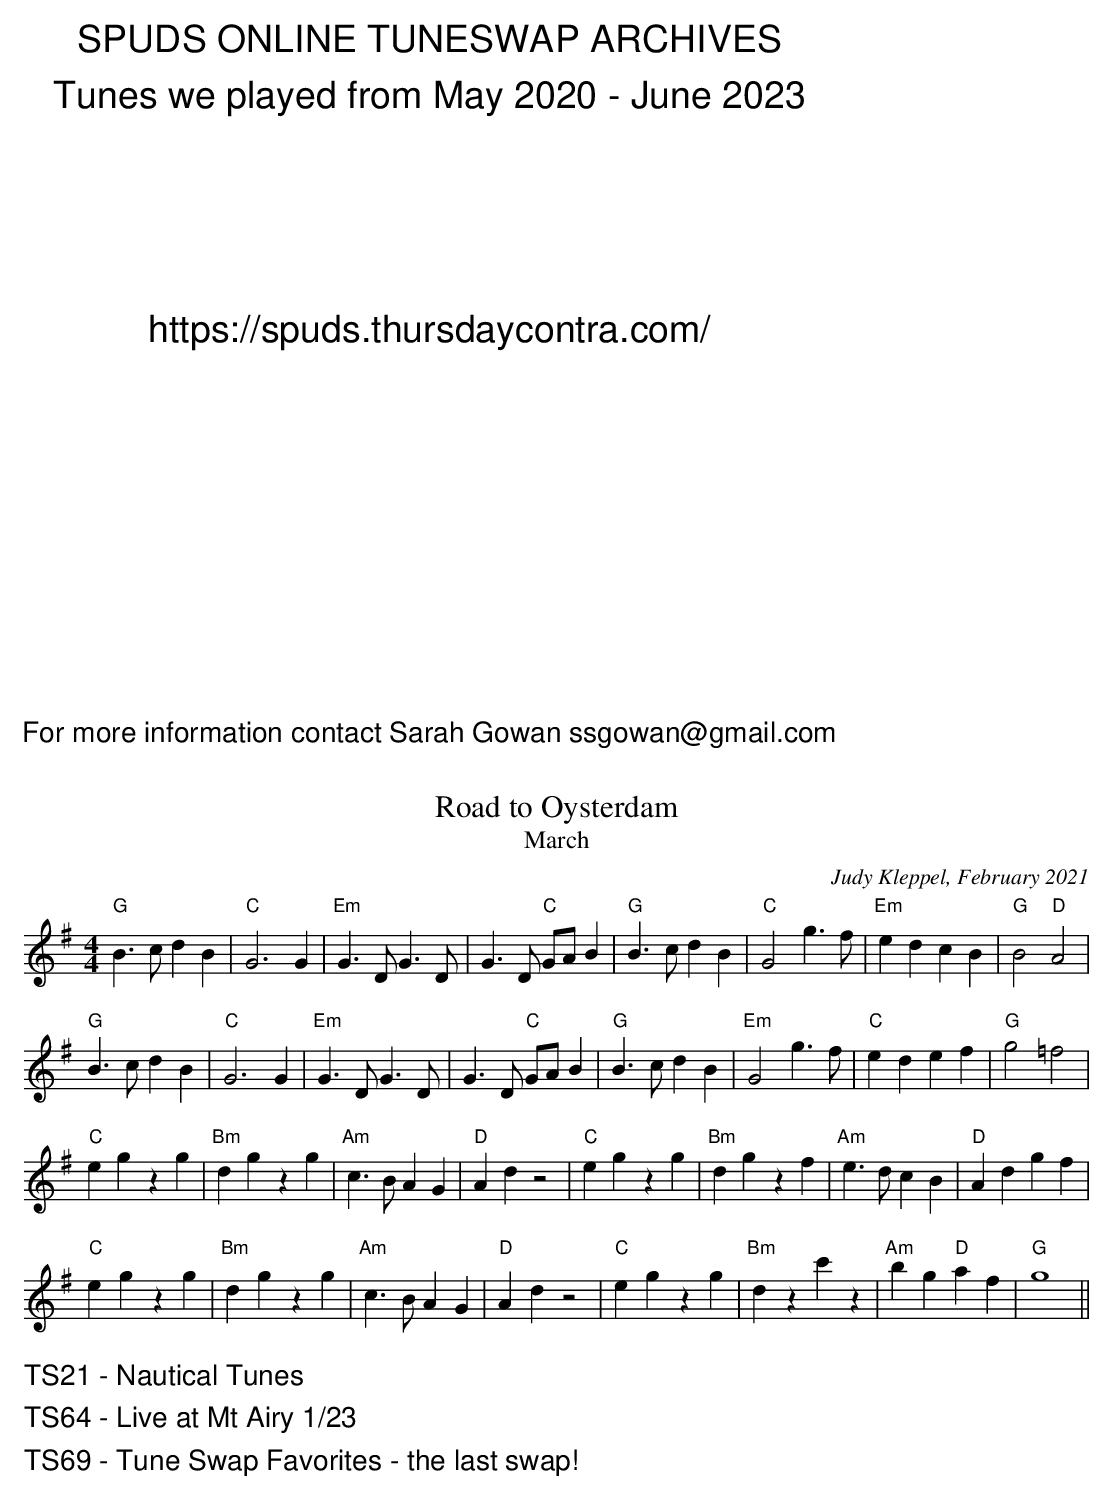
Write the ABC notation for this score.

X:1
T:Road to Oysterdam
T:March
C:Judy Kleppel, February 2021
K:G
L:1/8
M:4/4
"G" B2 >c2 d2 B2 | "C" G6 G2 | "Em" G2>D2 G2>D2 | G2>D2 "C" GA B2 |\
"G" B2 >c2 d2 B2 | "C" G4 g2>f2 | "Em" e2d2c2B2 | "G" B4 "D"A4 |
"G" B2 >c2 d2 B2 | "C" G6 G2 | "Em" G2>D2 G2>D2 | G2>D2 "C" GA B2 |\
"G" B2 >c2 d2 B2 | "Em" G4 g2>f2 | "C" e2d2e2f2 | "G" g4 =f4 |
"C" e2 g2 z2 g2 | "Bm" d2 g2 z2 g2s | "Am" c2>B2 A2 G2 | "D" A2 d2 z4 |\
"C" e2 g2 z2 g2 | "Bm" d2 g2 z2 f2 |  "Am" e2>d2 c2 B2 | "D" A2 d2 g2 f2 |
"C" e2 g2 z2 g2 | "Bm" d2 g2 z2 g2 | "Am" c2>B2 A2 G2 | "D" A2 d2 z4|\
"C" e2 g2 z2 g2 | "Bm" d2 z2 c'2 z2 | "Am" b2 g2 "D" a2f2 | "G" g8 ||
